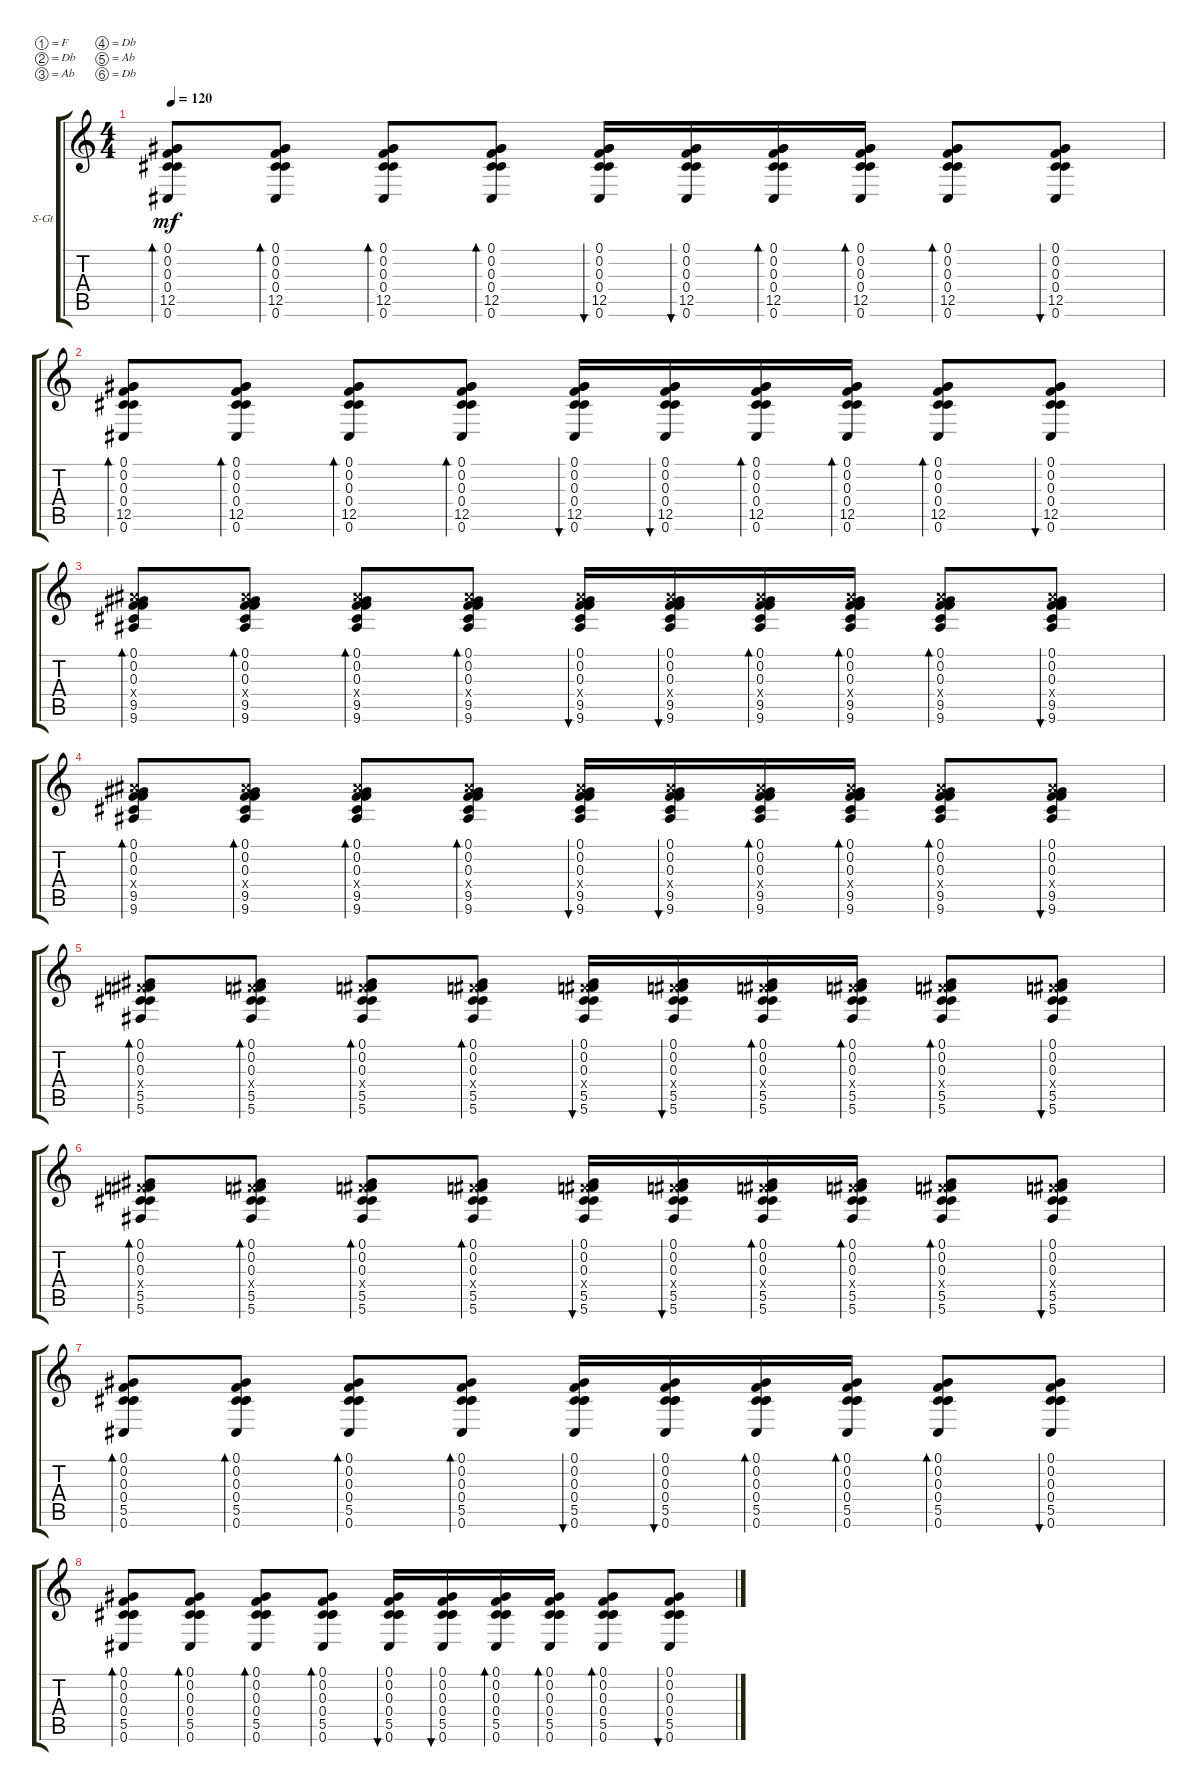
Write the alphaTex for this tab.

\defaultSystemsLayout 4
\bracketExtendMode groupsimilarinstruments
\firstSystemTrackNameOrientation horizontal
\otherSystemsTrackNameOrientation horizontal
\track ("Steel Guitar" "S-Gt") {instrument acousticguitarsteel}
\staff {score tabs}
\tuning (F3 Db3 Ab3 Db3 Ab2 Db2)
\ts (4 4)
\tempo 120
\clef g2
\ks c
(12.5 0.4 0.3 0.2 0.1 0.6).8{bd 30 dy mf} (12.5 0.4 0.3 0.2 0.1 0.6).8{bd 30} (12.5 0.4 0.3 0.2 0.1 0.6).8{bd 30} (12.5 0.4 0.3 0.2 0.1 0.6).8{bd 30} (12.5 0.4 0.3 0.2 0.1 0.6).16{bu 30} (12.5 0.4 0.3 0.2 0.1 0.6).16{bu 30} (12.5 0.4 0.3 0.2 0.1 0.6).16{bd 30} (12.5 0.4 0.3 0.2 0.1 0.6).16{bd 30} (12.5 0.4 0.3 0.2 0.1 0.6).8{bd 30} (12.5 0.4 0.3 0.2 0.1 0.6).8{bu 30} |
(12.5 0.4 0.3 0.2 0.1 0.6).8{bd 30} (12.5 0.4 0.3 0.2 0.1 0.6).8{bd 30} (12.5 0.4 0.3 0.2 0.1 0.6).8{bd 30} (12.5 0.4 0.3 0.2 0.1 0.6).8{bd 30} (12.5 0.4 0.3 0.2 0.1 0.6).16{bu 30} (12.5 0.4 0.3 0.2 0.1 0.6).16{bu 30} (12.5 0.4 0.3 0.2 0.1 0.6).16{bd 30} (12.5 0.4 0.3 0.2 0.1 0.6).16{bd 30} (12.5 0.4 0.3 0.2 0.1 0.6).8{bd 30} (12.5 0.4 0.3 0.2 0.1 0.6).8{bu 30} |
(9.5 9.4{x} 0.3 0.2 0.1 9.6).8{bd 30} (9.5 9.4{x} 0.3 0.2 0.1 9.6).8{bd 30} (9.5 9.4{x} 0.3 0.2 0.1 9.6).8{bd 30} (9.5 9.4{x} 0.3 0.2 0.1 9.6).8{bd 30} (9.5 9.4{x} 0.3 0.2 0.1 9.6).16{bu 30} (9.5 9.4{x} 0.3 0.2 0.1 9.6).16{bu 30} (9.5 9.4{x} 0.3 0.2 0.1 9.6).16{bd 30} (9.5 9.4{x} 0.3 0.2 0.1 9.6).16{bd 30} (9.5 9.4{x} 0.3 0.2 0.1 9.6).8{bd 30} (9.5 9.4{x} 0.3 0.2 0.1 9.6).8{bu 30} |
(9.5 9.4{x} 0.3 0.2 0.1 9.6).8{bd 30} (9.5 9.4{x} 0.3 0.2 0.1 9.6).8{bd 30} (9.5 9.4{x} 0.3 0.2 0.1 9.6).8{bd 30} (9.5 9.4{x} 0.3 0.2 0.1 9.6).8{bd 30} (9.5 9.4{x} 0.3 0.2 0.1 9.6).16{bu 30} (9.5 9.4{x} 0.3 0.2 0.1 9.6).16{bu 30} (9.5 9.4{x} 0.3 0.2 0.1 9.6).16{bd 30} (9.5 9.4{x} 0.3 0.2 0.1 9.6).16{bd 30} (9.5 9.4{x} 0.3 0.2 0.1 9.6).8{bd 30} (9.5 9.4{x} 0.3 0.2 0.1 9.6).8{bu 30} |
(5.5 5.4{x} 0.3 0.2 0.1 5.6).8{bd 30} (5.5 5.4{x} 0.3 0.2 0.1 5.6).8{bd 30} (5.5 5.4{x} 0.3 0.2 0.1 5.6).8{bd 30} (5.5 5.4{x} 0.3 0.2 0.1 5.6).8{bd 30} (5.5 5.4{x} 0.3 0.2 0.1 5.6).16{bu 30} (5.5 5.4{x} 0.3 0.2 0.1 5.6).16{bu 30} (5.5 5.4{x} 0.3 0.2 0.1 5.6).16{bd 30} (5.5 5.4{x} 0.3 0.2 0.1 5.6).16{bd 30} (5.5 5.4{x} 0.3 0.2 0.1 5.6).8{bd 30} (5.5 5.4{x} 0.3 0.2 0.1 5.6).8{bu 30} |
(5.5 5.4{x} 0.3 0.2 0.1 5.6).8{bd 30} (5.5 5.4{x} 0.3 0.2 0.1 5.6).8{bd 30} (5.5 5.4{x} 0.3 0.2 0.1 5.6).8{bd 30} (5.5 5.4{x} 0.3 0.2 0.1 5.6).8{bd 30} (5.5 5.4{x} 0.3 0.2 0.1 5.6).16{bu 30} (5.5 5.4{x} 0.3 0.2 0.1 5.6).16{bu 30} (5.5 5.4{x} 0.3 0.2 0.1 5.6).16{bd 30} (5.5 5.4{x} 0.3 0.2 0.1 5.6).16{bd 30} (5.5 5.4{x} 0.3 0.2 0.1 5.6).8{bd 30} (5.5 5.4{x} 0.3 0.2 0.1 5.6).8{bu 30} |
(5.5 0.4 0.3 0.2 0.1 0.6).8{bd 30} (5.5 0.4 0.3 0.2 0.1 0.6).8{bd 30} (5.5 0.4 0.3 0.2 0.1 0.6).8{bd 30} (5.5 0.4 0.3 0.2 0.1 0.6).8{bd 30} (5.5 0.4 0.3 0.2 0.1 0.6).16{bu 30} (5.5 0.4 0.3 0.2 0.1 0.6).16{bu 30} (5.5 0.4 0.3 0.2 0.1 0.6).16{bd 30} (5.5 0.4 0.3 0.2 0.1 0.6).16{bd 30} (5.5 0.4 0.3 0.2 0.1 0.6).8{bd 30} (5.5 0.4 0.3 0.2 0.1 0.6).8{bu 30} |
(5.5 0.4 0.3 0.2 0.1 0.6).8{bd 30} (5.5 0.4 0.3 0.2 0.1 0.6).8{bd 30} (5.5 0.4 0.3 0.2 0.1 0.6).8{bd 30} (5.5 0.4 0.3 0.2 0.1 0.6).8{bd 30} (5.5 0.4 0.3 0.2 0.1 0.6).16{bu 30} (5.5 0.4 0.3 0.2 0.1 0.6).16{bu 30} (5.5 0.4 0.3 0.2 0.1 0.6).16{bd 30} (5.5 0.4 0.3 0.2 0.1 0.6).16{bd 30} (5.5 0.4 0.3 0.2 0.1 0.6).8{bd 30} (5.5 0.4 0.3 0.2 0.1 0.6).8{bu 30}
